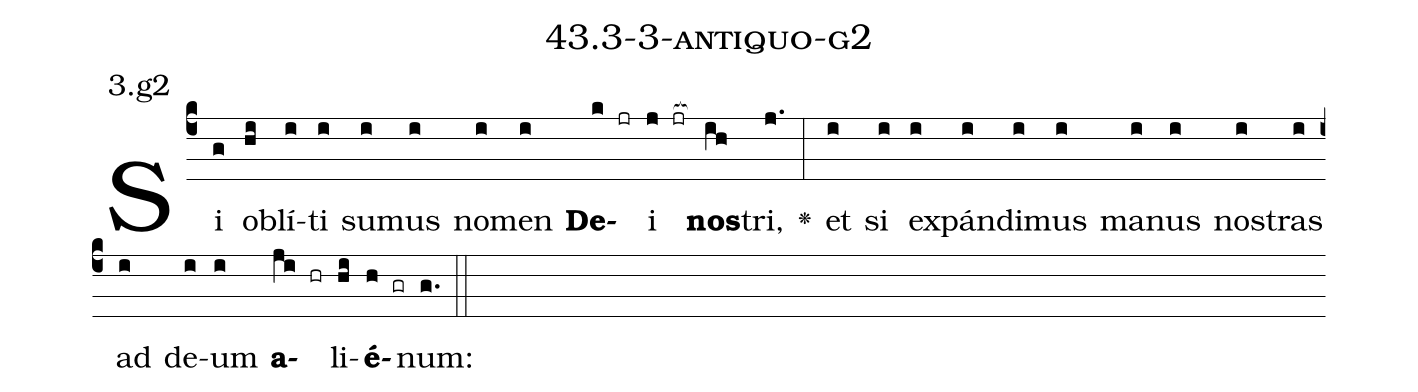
name: 43.3-3-antiquo-g2;
annotation: 3.g2;
%%
(c4)Si(g) ob(hi)lí(i)ti(i) su(i)mus(i) no(i)men(i) <b>De</b>(k jr)i(j jr[ocb:1{]) <b>nos</b>(ih[ocb:0}])tri,(j.) <v>\greheightstar</v>(:) et(i) si(i) ex(i)pán(i)di(i)mus(i) ma(i)nus(i) nos(i)tras(i) ad(i) de(i)um(i) <b>a</b>(ji hr)li(hi)<b>é</b>(h gr)num:(g.) (::)


%E(i) u(i) o(ji) u(hi) a(h) e.(g.) (::)
